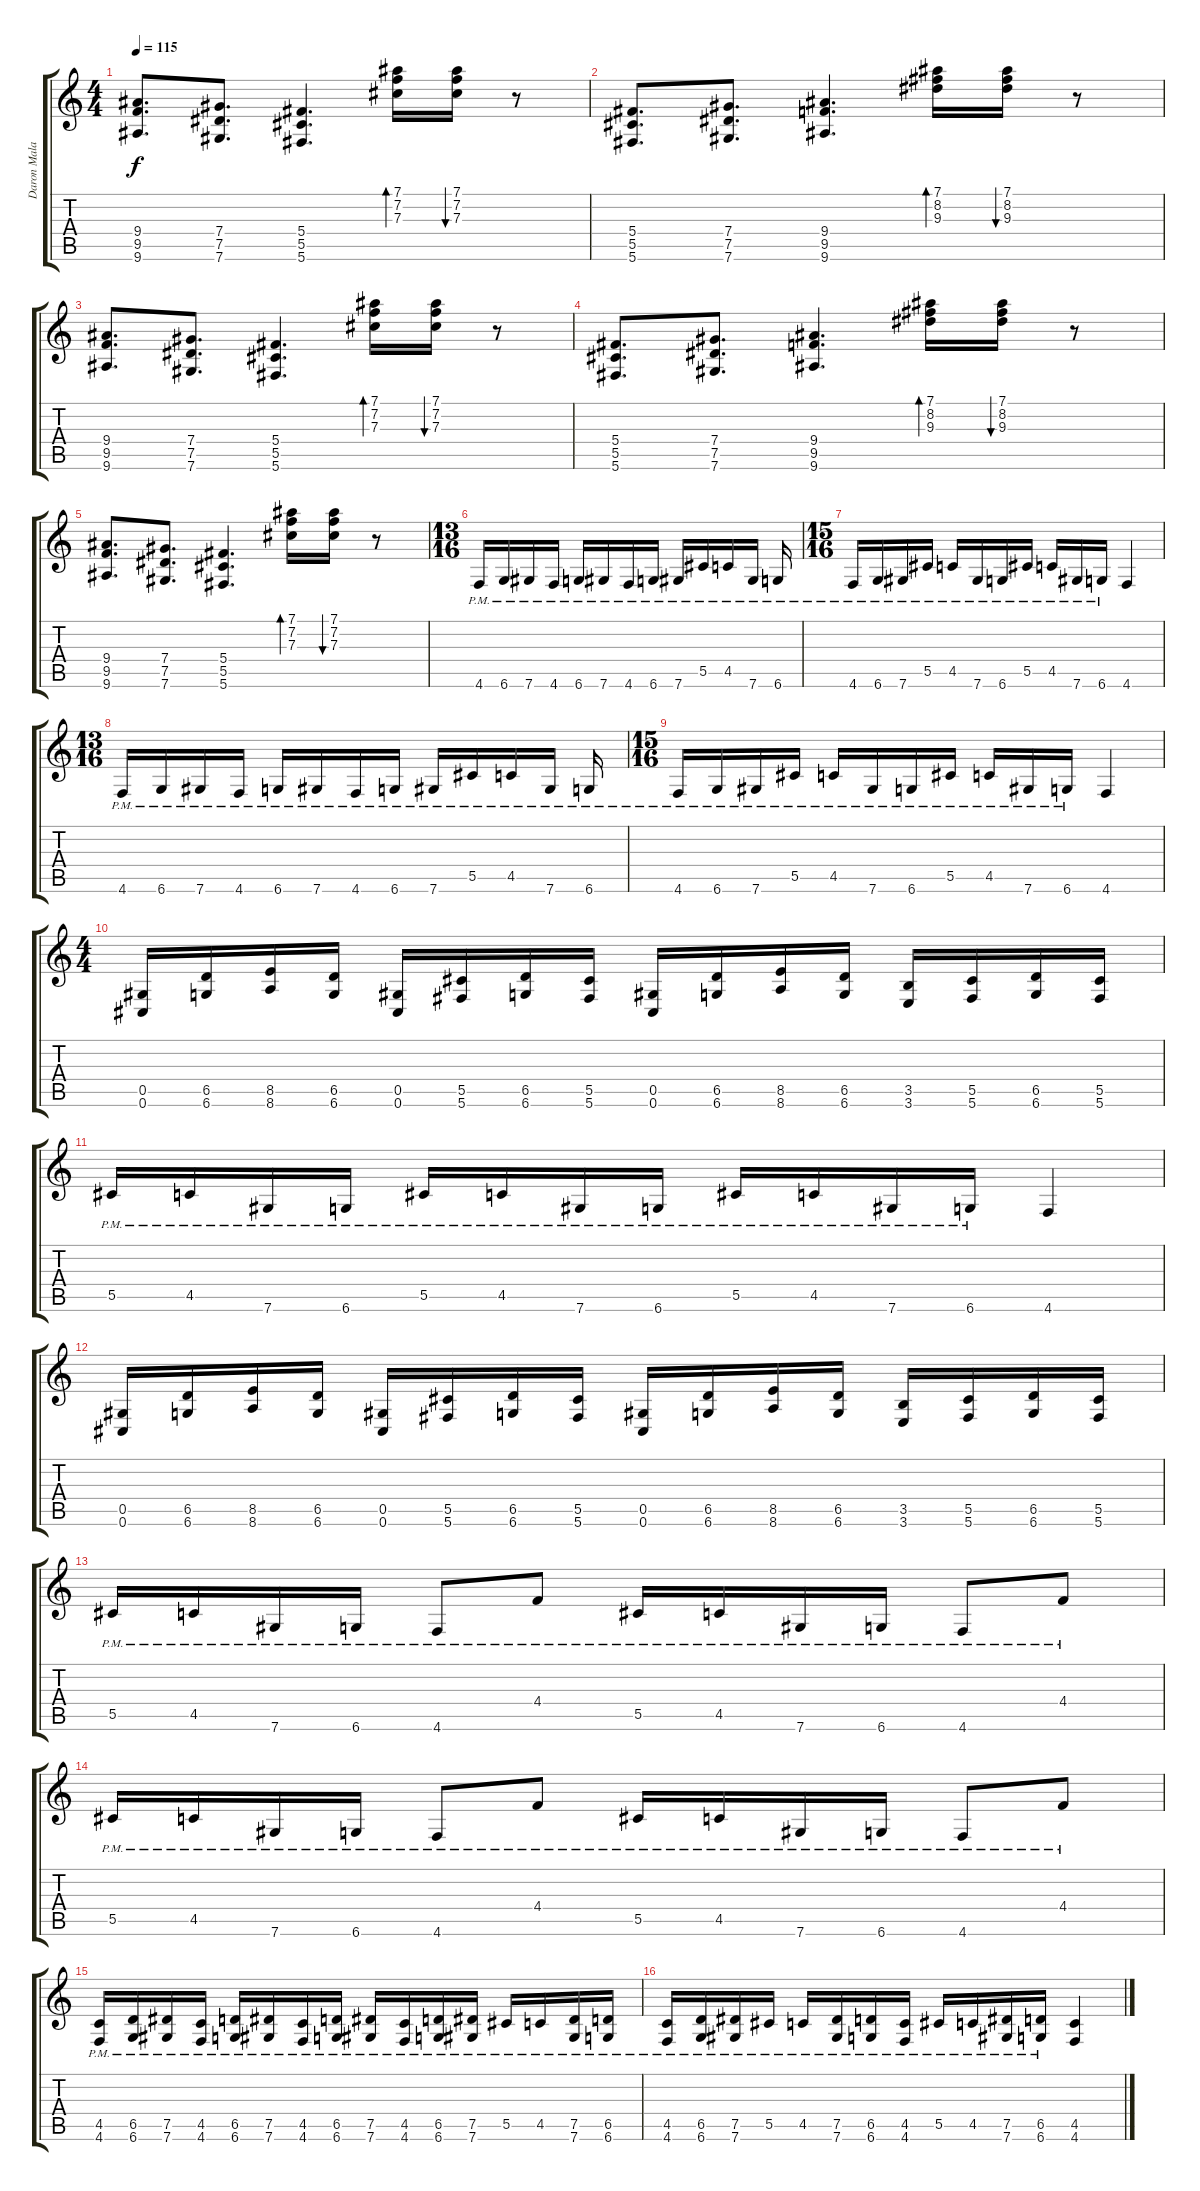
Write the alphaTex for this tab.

\track ("Daron Malakian (Rythm Guitar)" "Daron Mala") {instrument distortionguitar}
\staff {score tabs}
\tuning (Eb4 Bb3 Gb3 Db3 Ab2 Db2) {hide}
\ts (4 4)
\tempo 115
\clef g2
\ks c
(9.4 9.5 9.6).8{d dy f} (7.4 7.5 7.6).8{d} (5.4 5.5 5.6).4{d} (7.1 7.2 7.3).16{bd 60} (7.1 7.2 7.3).16{bu 60} r.8 |
(5.4 5.5 5.6).8{d instrument overdrivenguitar} (7.4 7.5 7.6).8{d} (9.4 9.5 9.6).4{d} (7.1 8.2 9.3).16{bd 60} (7.1 8.2 9.3).16{bu 60} r.8 |
(9.4 9.5 9.6).8{d} (7.4 7.5 7.6).8{d} (5.4 5.5 5.6).4{d} (7.1 7.2 7.3).16{bd 60} (7.1 7.2 7.3).16{bu 60} r.8 |
(5.4 5.5 5.6).8{d instrument overdrivenguitar} (7.4 7.5 7.6).8{d} (9.4 9.5 9.6).4{d} (7.1 8.2 9.3).16{bd 60} (7.1 8.2 9.3).16{bu 60} r.8 |
(9.4 9.5 9.6).8{d} (7.4 7.5 7.6).8{d} (5.4 5.5 5.6).4{d} (7.1 7.2 7.3).16{bd 60} (7.1 7.2 7.3).16{bu 60} r.8 |
\ts (13 16)
4.6{pm}.16{instrument distortionguitar} 6.6{pm}.16 7.6{pm}.16 4.6{pm}.16 6.6{pm}.16 7.6{pm}.16 4.6{pm}.16 6.6{pm}.16 7.6{pm}.16 5.5{pm}.16 4.5{pm}.16 7.6{pm}.16 6.6{pm}.16 |
\ts (15 16)
4.6{pm}.16 6.6{pm}.16 7.6{pm}.16 5.5{pm}.16 4.5{pm}.16 7.6{pm}.16 6.6{pm}.16 5.5{pm}.16 4.5{pm}.16 7.6{pm}.16 6.6{pm}.16 4.6.4 |
\ts (13 16)
4.6{pm}.16 6.6{pm}.16 7.6{pm}.16 4.6{pm}.16 6.6{pm}.16 7.6{pm}.16 4.6{pm}.16 6.6{pm}.16 7.6{pm}.16 5.5{pm}.16 4.5{pm}.16 7.6{pm}.16 6.6{pm}.16 |
\ts (15 16)
4.6{pm}.16 6.6{pm}.16 7.6{pm}.16 5.5{pm}.16 4.5{pm}.16 7.6{pm}.16 6.6{pm}.16 5.5{pm}.16 4.5{pm}.16 7.6{pm}.16 6.6{pm}.16 4.6.4 |
\ts (4 4)
(0.5 0.6).16 (6.5 6.6).16 (8.5 8.6).16 (6.5 6.6).16 (0.5 0.6).16 (5.5 5.6).16 (6.5 6.6).16 (5.5 5.6).16 (0.5 0.6).16 (6.5 6.6).16 (8.5 8.6).16 (6.5 6.6).16 (3.5 3.6).16 (5.5 5.6).16 (6.5 6.6).16 (5.5 5.6).16 |
5.5{pm}.16 4.5{pm}.16 7.6{pm}.16 6.6{pm}.16 5.5{pm}.16 4.5{pm}.16 7.6{pm}.16 6.6{pm}.16 5.5{pm}.16 4.5{pm}.16 7.6{pm}.16 6.6{pm}.16 4.6.4 |
(0.5 0.6).16 (6.5 6.6).16 (8.5 8.6).16 (6.5 6.6).16 (0.5 0.6).16 (5.5 5.6).16 (6.5 6.6).16 (5.5 5.6).16 (0.5 0.6).16 (6.5 6.6).16 (8.5 8.6).16 (6.5 6.6).16 (3.5 3.6).16 (5.5 5.6).16 (6.5 6.6).16 (5.5 5.6).16 |
5.5{pm}.16 4.5{pm}.16 7.6{pm}.16 6.6{pm}.16 4.6{pm}.8 4.4{pm}.8 5.5{pm}.16 4.5{pm}.16 7.6{pm}.16 6.6{pm}.16 4.6{pm}.8 4.4{pm}.8 |
5.5{pm}.16 4.5{pm}.16 7.6{pm}.16 6.6{pm}.16 4.6{pm}.8 4.4{pm}.8 5.5{pm}.16 4.5{pm}.16 7.6{pm}.16 6.6{pm}.16 4.6{pm}.8 4.4{pm}.8 |
(4.5{pm} 4.6{pm}).16 (6.5{pm} 6.6{pm}).16 (7.5{pm} 7.6{pm}).16 (4.5{pm} 4.6{pm}).16 (6.5{pm} 6.6{pm}).16 (7.5{pm} 7.6{pm}).16 (4.5{pm} 4.6{pm}).16 (6.5{pm} 6.6{pm}).16 (7.5{pm} 7.6{pm}).16 (4.5{pm} 4.6{pm}).16 (6.5{pm} 6.6{pm}).16 (7.5{pm} 7.6{pm}).16 5.5{pm}.16 4.5{pm}.16 (7.5{pm} 7.6{pm}).16 (6.5{pm} 6.6{pm}).16 |
(4.5{pm} 4.6{pm}).16 (6.5{pm} 6.6{pm}).16 (7.5{pm} 7.6{pm}).16 5.5{pm}.16 4.5{pm}.16 (7.5{pm} 7.6{pm}).16 (6.5{pm} 6.6{pm}).16 (4.5{pm} 4.6{pm}).16 5.5{pm}.16 4.5{pm}.16 (7.5{pm} 7.6{pm}).16 (6.5{pm} 6.6{pm}).16 (4.5 4.6).4
